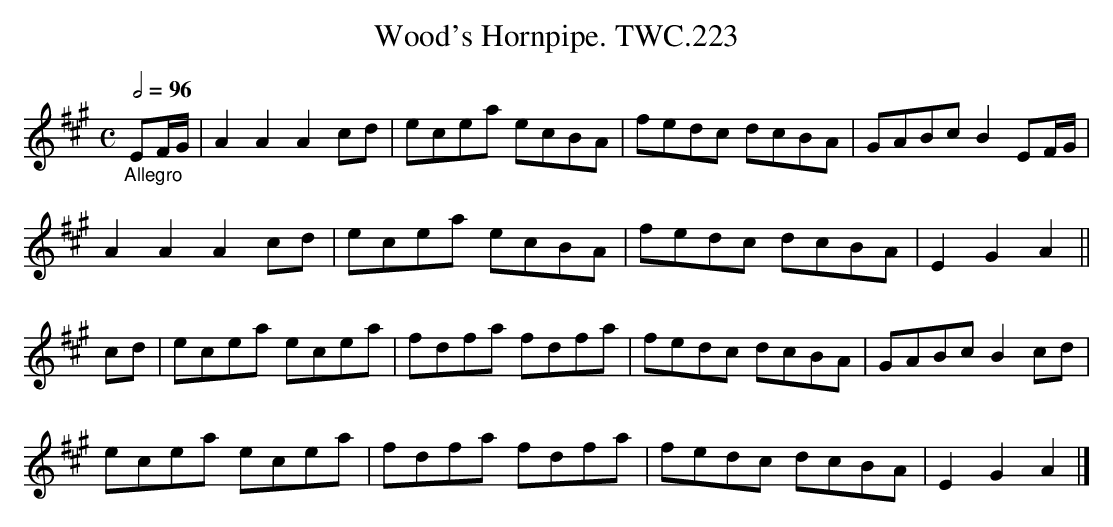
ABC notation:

X:1
T:Wood's Hornpipe. TWC.223
L:1/8
M:C
Q:1/2=96
K:A
"_Allegro"\
EF/G/|A2A2A2 cd|ecea ecBA|fedc dcBA|GABc B2 EF/G/|
A2A2A2 cd|ecea ecBA|fedc dcBA|E2G2A2 ||
cd|ecea ecea|fdfa fdfa|fedc dcBA|GABc B2 cd|
ecea ecea|fdfa fdfa|fedc dcBA|E2G2A2 |]
